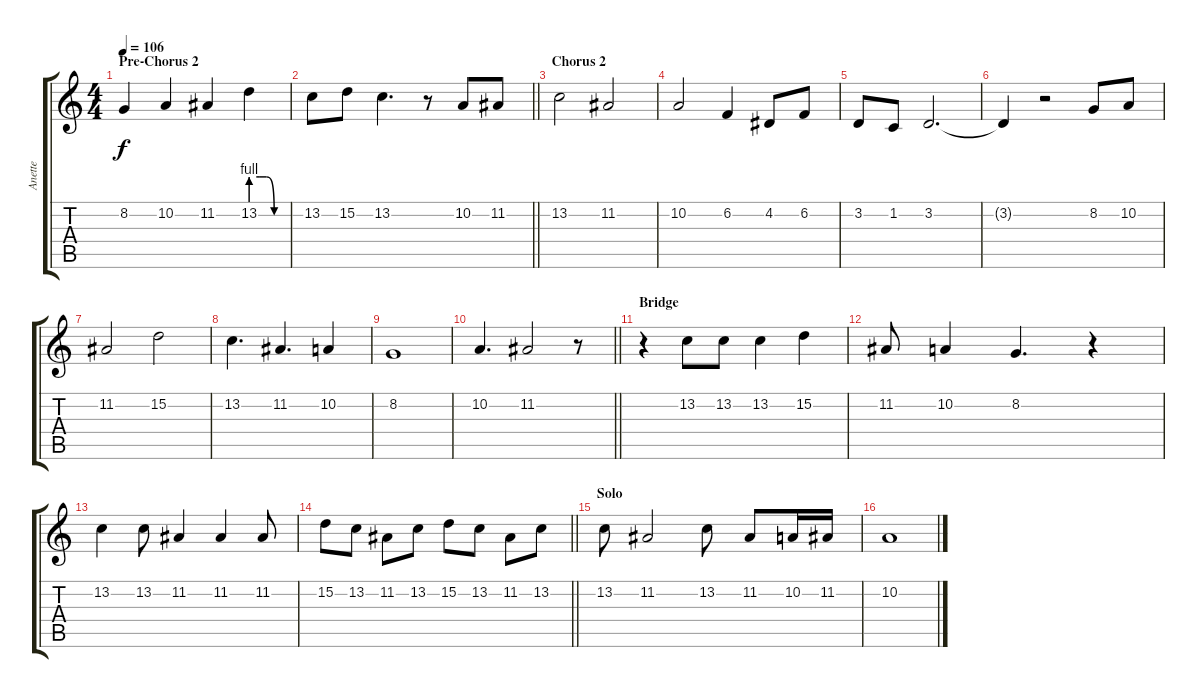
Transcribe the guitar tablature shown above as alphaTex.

\track ("Anette" "Anette") {instrument flute}
\staff {score tabs}
\tuning (E4 B3 G3 D3 A2 E2) {hide}
\ts (4 4)
\section ("" "Pre-Chorus 2")
\tempo 106
\clef g2
\ks c
8.2.4{dy f} 10.2.4 11.2.4 13.2{be (custom 0 4 15 4 26 4 39 0 60 0)}.4 |
\barLineRight lightlight
13.2.8 15.2.8 13.2.4{d} r.8 10.2.8 11.2.8 |
\section ("" "Chorus 2")
13.2.2 11.2.2 |
10.2.2 6.2.4 4.2.8 6.2.8 |
3.2.8 1.2.8 3.2.2{d} |
3.2{t}.4 r.2 8.2.8 10.2.8 |
11.2.2 15.2.2 |
13.2.4{d} 11.2.4{d} 10.2.4 |
8.2.1 |
\barLineRight lightlight
10.2.4{d} 11.2.2 r.8 |
\section ("" "Bridge")
r.4 13.2.8 13.2.8 13.2.4 15.2.4 |
11.2.8 10.2.4 8.2.4{d} r.4 |
13.2.4 13.2.8 11.2.4 11.2.4 11.2.8 |
\barLineRight lightlight
15.2.8 13.2.8 11.2.8 13.2.8 15.2.8 13.2.8 11.2.8 13.2.8 |
\section ("" "Solo")
13.2.8 11.2.2 13.2.8 11.2.8 10.2.16 11.2.16 |
10.2.1
